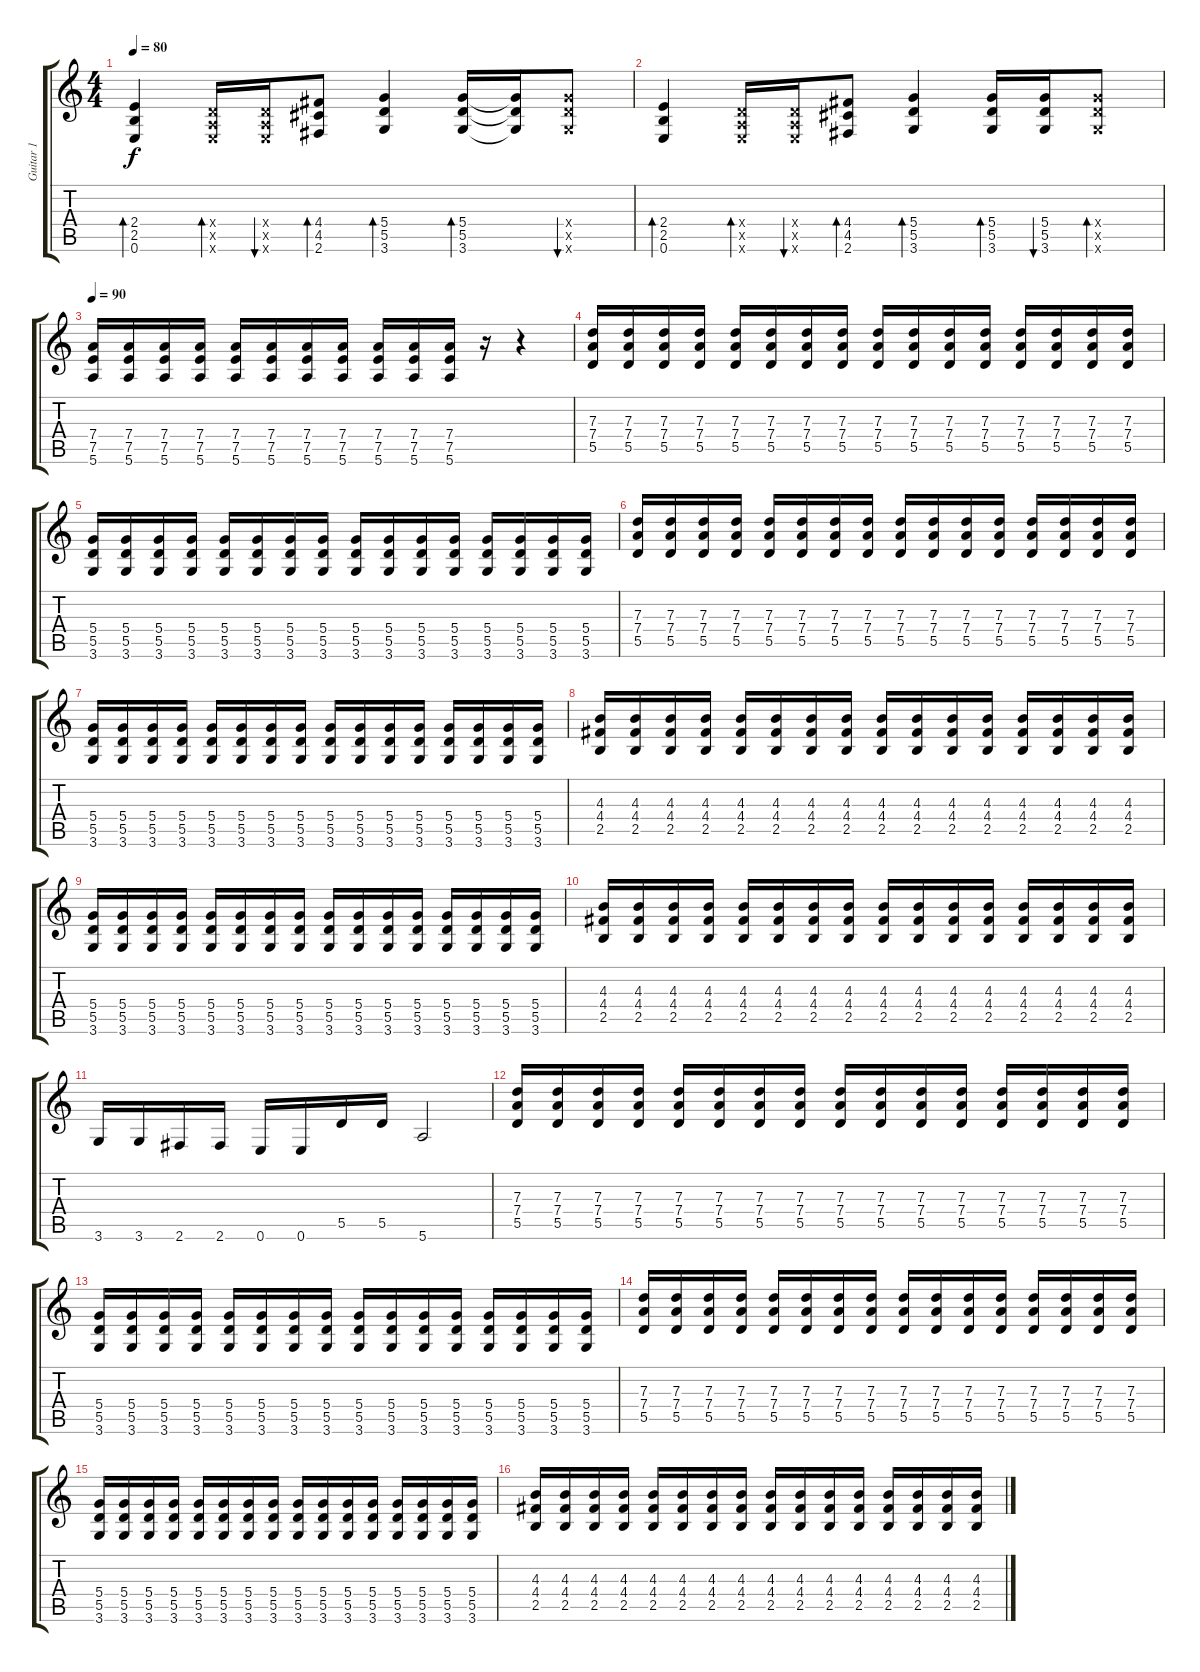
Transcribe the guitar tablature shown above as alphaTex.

\track ("Guitar 1" "Guitar 1") {instrument overdrivenguitar}
\staff {score tabs}
\tuning (E4 B3 G3 D3 A2 E2) {hide}
\ts (4 4)
\tempo 80
\clef g2
\ks c
(2.4 2.5 0.6).4{bd 60 dy f} (0.4{x} 0.5{x} 0.6{x}).16{bd 60} (0.4{x} 0.5{x} 0.6{x}).16{bu 60} (4.4 4.5 2.6).8{bd 60} (5.4 5.5 3.6).4{bd 60} (5.4 5.5 3.6).16{bd 60} (5.4{t} 5.5{t} 3.6{t}).16 (5.4{x} 5.5{x} 3.6{x}).8{bu 60} |
(2.4 2.5 0.6).4{bd 60} (0.4{x} 0.5{x} 0.6{x}).16{bd 60} (0.4{x} 0.5{x} 0.6{x}).16{bu 60} (4.4 4.5 2.6).8{bd 60} (5.4 5.5 3.6).4{bd 60} (5.4 5.5 3.6).16{bd 60} (5.4 5.5 3.6).16{bu 60} (5.4{x} 5.5{x} 3.6{x}).8{bd 60} |
\tempo 90
(7.4 7.5 5.6).16{instrument overdrivenguitar} (7.4 7.5 5.6).16 (7.4 7.5 5.6).16 (7.4 7.5 5.6).16 (7.4 7.5 5.6).16 (7.4 7.5 5.6).16 (7.4 7.5 5.6).16 (7.4 7.5 5.6).16 (7.4 7.5 5.6).16 (7.4 7.5 5.6).16 (7.4 7.5 5.6).16 r.16 r.4 |
(7.3 7.4 5.5).16 (7.3 7.4 5.5).16 (7.3 7.4 5.5).16 (7.3 7.4 5.5).16 (7.3 7.4 5.5).16 (7.3 7.4 5.5).16 (7.3 7.4 5.5).16 (7.3 7.4 5.5).16 (7.3 7.4 5.5).16 (7.3 7.4 5.5).16 (7.3 7.4 5.5).16 (7.3 7.4 5.5).16 (7.3 7.4 5.5).16 (7.3 7.4 5.5).16 (7.3 7.4 5.5).16 (7.3 7.4 5.5).16 |
(5.4 5.5 3.6).16 (5.4 5.5 3.6).16 (5.4 5.5 3.6).16 (5.4 5.5 3.6).16 (5.4 5.5 3.6).16 (5.4 5.5 3.6).16 (5.4 5.5 3.6).16 (5.4 5.5 3.6).16 (5.4 5.5 3.6).16 (5.4 5.5 3.6).16 (5.4 5.5 3.6).16 (5.4 5.5 3.6).16 (5.4 5.5 3.6).16 (5.4 5.5 3.6).16 (5.4 5.5 3.6).16 (5.4 5.5 3.6).16 |
(7.3 7.4 5.5).16 (7.3 7.4 5.5).16 (7.3 7.4 5.5).16 (7.3 7.4 5.5).16 (7.3 7.4 5.5).16 (7.3 7.4 5.5).16 (7.3 7.4 5.5).16 (7.3 7.4 5.5).16 (7.3 7.4 5.5).16 (7.3 7.4 5.5).16 (7.3 7.4 5.5).16 (7.3 7.4 5.5).16 (7.3 7.4 5.5).16 (7.3 7.4 5.5).16 (7.3 7.4 5.5).16 (7.3 7.4 5.5).16 |
(5.4 5.5 3.6).16 (5.4 5.5 3.6).16 (5.4 5.5 3.6).16 (5.4 5.5 3.6).16 (5.4 5.5 3.6).16 (5.4 5.5 3.6).16 (5.4 5.5 3.6).16 (5.4 5.5 3.6).16 (5.4 5.5 3.6).16 (5.4 5.5 3.6).16 (5.4 5.5 3.6).16 (5.4 5.5 3.6).16 (5.4 5.5 3.6).16 (5.4 5.5 3.6).16 (5.4 5.5 3.6).16 (5.4 5.5 3.6).16 |
(4.3 4.4 2.5).16 (4.3 4.4 2.5).16 (4.3 4.4 2.5).16 (4.3 4.4 2.5).16 (4.3 4.4 2.5).16 (4.3 4.4 2.5).16 (4.3 4.4 2.5).16 (4.3 4.4 2.5).16 (4.3 4.4 2.5).16 (4.3 4.4 2.5).16 (4.3 4.4 2.5).16 (4.3 4.4 2.5).16 (4.3 4.4 2.5).16 (4.3 4.4 2.5).16 (4.3 4.4 2.5).16 (4.3 4.4 2.5).16 |
(5.4 5.5 3.6).16 (5.4 5.5 3.6).16 (5.4 5.5 3.6).16 (5.4 5.5 3.6).16 (5.4 5.5 3.6).16 (5.4 5.5 3.6).16 (5.4 5.5 3.6).16 (5.4 5.5 3.6).16 (5.4 5.5 3.6).16 (5.4 5.5 3.6).16 (5.4 5.5 3.6).16 (5.4 5.5 3.6).16 (5.4 5.5 3.6).16 (5.4 5.5 3.6).16 (5.4 5.5 3.6).16 (5.4 5.5 3.6).16 |
(4.3 4.4 2.5).16 (4.3 4.4 2.5).16 (4.3 4.4 2.5).16 (4.3 4.4 2.5).16 (4.3 4.4 2.5).16 (4.3 4.4 2.5).16 (4.3 4.4 2.5).16 (4.3 4.4 2.5).16 (4.3 4.4 2.5).16 (4.3 4.4 2.5).16 (4.3 4.4 2.5).16 (4.3 4.4 2.5).16 (4.3 4.4 2.5).16 (4.3 4.4 2.5).16 (4.3 4.4 2.5).16 (4.3 4.4 2.5).16 |
3.6.16 3.6.16 2.6.16 2.6.16 0.6.16 0.6.16 5.5.16 5.5.16 5.6.2 |
(7.3 7.4 5.5).16 (7.3 7.4 5.5).16 (7.3 7.4 5.5).16 (7.3 7.4 5.5).16 (7.3 7.4 5.5).16 (7.3 7.4 5.5).16 (7.3 7.4 5.5).16 (7.3 7.4 5.5).16 (7.3 7.4 5.5).16 (7.3 7.4 5.5).16 (7.3 7.4 5.5).16 (7.3 7.4 5.5).16 (7.3 7.4 5.5).16 (7.3 7.4 5.5).16 (7.3 7.4 5.5).16 (7.3 7.4 5.5).16 |
(5.4 5.5 3.6).16 (5.4 5.5 3.6).16 (5.4 5.5 3.6).16 (5.4 5.5 3.6).16 (5.4 5.5 3.6).16 (5.4 5.5 3.6).16 (5.4 5.5 3.6).16 (5.4 5.5 3.6).16 (5.4 5.5 3.6).16 (5.4 5.5 3.6).16 (5.4 5.5 3.6).16 (5.4 5.5 3.6).16 (5.4 5.5 3.6).16 (5.4 5.5 3.6).16 (5.4 5.5 3.6).16 (5.4 5.5 3.6).16 |
(7.3 7.4 5.5).16 (7.3 7.4 5.5).16 (7.3 7.4 5.5).16 (7.3 7.4 5.5).16 (7.3 7.4 5.5).16 (7.3 7.4 5.5).16 (7.3 7.4 5.5).16 (7.3 7.4 5.5).16 (7.3 7.4 5.5).16 (7.3 7.4 5.5).16 (7.3 7.4 5.5).16 (7.3 7.4 5.5).16 (7.3 7.4 5.5).16 (7.3 7.4 5.5).16 (7.3 7.4 5.5).16 (7.3 7.4 5.5).16 |
(5.4 5.5 3.6).16 (5.4 5.5 3.6).16 (5.4 5.5 3.6).16 (5.4 5.5 3.6).16 (5.4 5.5 3.6).16 (5.4 5.5 3.6).16 (5.4 5.5 3.6).16 (5.4 5.5 3.6).16 (5.4 5.5 3.6).16 (5.4 5.5 3.6).16 (5.4 5.5 3.6).16 (5.4 5.5 3.6).16 (5.4 5.5 3.6).16 (5.4 5.5 3.6).16 (5.4 5.5 3.6).16 (5.4 5.5 3.6).16 |
(4.3 4.4 2.5).16 (4.3 4.4 2.5).16 (4.3 4.4 2.5).16 (4.3 4.4 2.5).16 (4.3 4.4 2.5).16 (4.3 4.4 2.5).16 (4.3 4.4 2.5).16 (4.3 4.4 2.5).16 (4.3 4.4 2.5).16 (4.3 4.4 2.5).16 (4.3 4.4 2.5).16 (4.3 4.4 2.5).16 (4.3 4.4 2.5).16 (4.3 4.4 2.5).16 (4.3 4.4 2.5).16 (4.3 4.4 2.5).16
